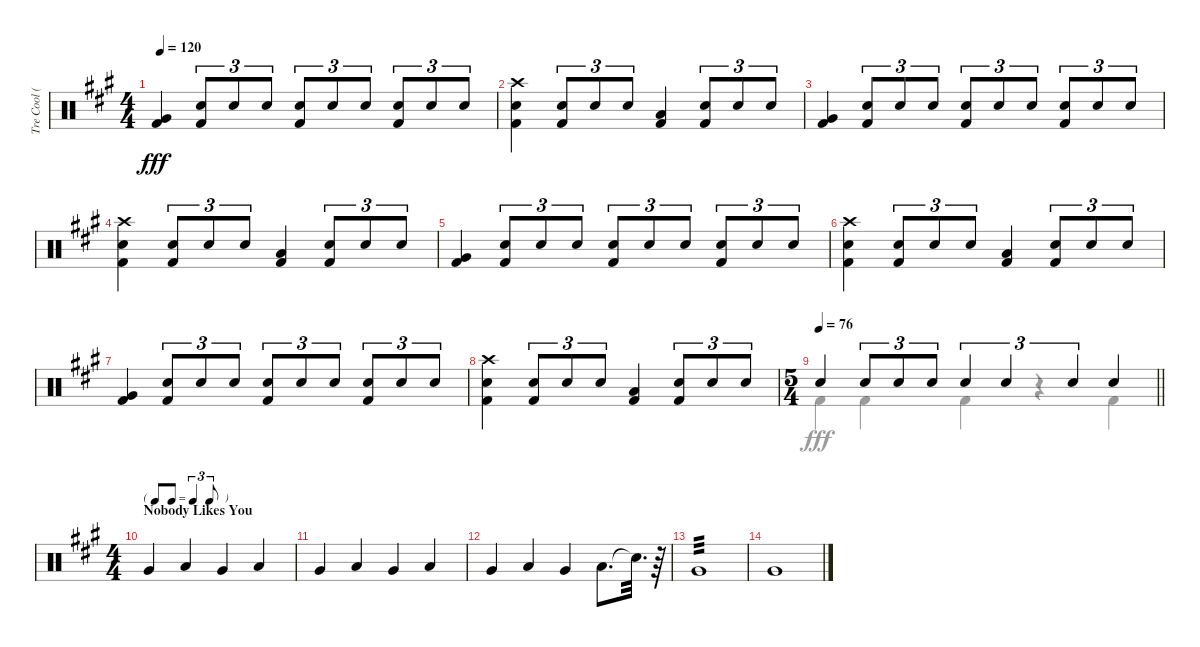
\track ("Tre Cool (Drums)" "Tre Cool (") {instrument percussion}
\staff {score}
\articulation defaults
\voice
\ts (4 4)
\tempo 120
\clef neutral
\ks a
("Very Low Tom (hit)" "Kick (hit) 2").4{dy fff} ("Electric Snare (hit)" "Kick (hit) 2").8{tu (3 2)} "Electric Snare (hit)".8{tu (3 2)} "Electric Snare (hit)".8{tu (3 2)} ("Electric Snare (hit)" "Kick (hit) 2").8{tu (3 2)} "Electric Snare (hit)".8{tu (3 2)} "Electric Snare (hit)".8{tu (3 2)} ("Electric Snare (hit)" "Kick (hit) 2").8{tu (3 2)} "Electric Snare (hit)".8{tu (3 2)} "Electric Snare (hit)".8{tu (3 2)} |
("Crash high (hit)" "Electric Snare (hit)" "Kick (hit) 2").4 ("Electric Snare (hit)" "Kick (hit) 2").8{tu (3 2)} "Electric Snare (hit)".8{tu (3 2)} "Electric Snare (hit)".8{tu (3 2)} ("Low Floor Tom (hit)" "Kick (hit) 2").4 ("Electric Snare (hit)" "Kick (hit) 2").8{tu (3 2)} "Electric Snare (hit)".8{tu (3 2)} "Electric Snare (hit)".8{tu (3 2)} |
("Very Low Tom (hit)" "Kick (hit) 2").4 ("Electric Snare (hit)" "Kick (hit) 2").8{tu (3 2)} "Electric Snare (hit)".8{tu (3 2)} "Electric Snare (hit)".8{tu (3 2)} ("Electric Snare (hit)" "Kick (hit) 2").8{tu (3 2)} "Electric Snare (hit)".8{tu (3 2)} "Electric Snare (hit)".8{tu (3 2)} ("Electric Snare (hit)" "Kick (hit) 2").8{tu (3 2)} "Electric Snare (hit)".8{tu (3 2)} "Electric Snare (hit)".8{tu (3 2)} |
("Crash high (hit)" "Electric Snare (hit)" "Kick (hit) 2").4 ("Electric Snare (hit)" "Kick (hit) 2").8{tu (3 2)} "Electric Snare (hit)".8{tu (3 2)} "Electric Snare (hit)".8{tu (3 2)} ("Low Floor Tom (hit)" "Kick (hit) 2").4 ("Electric Snare (hit)" "Kick (hit) 2").8{tu (3 2)} "Electric Snare (hit)".8{tu (3 2)} "Electric Snare (hit)".8{tu (3 2)} |
("Very Low Tom (hit)" "Kick (hit) 2").4 ("Electric Snare (hit)" "Kick (hit) 2").8{tu (3 2)} "Electric Snare (hit)".8{tu (3 2)} "Electric Snare (hit)".8{tu (3 2)} ("Electric Snare (hit)" "Kick (hit) 2").8{tu (3 2)} "Electric Snare (hit)".8{tu (3 2)} "Electric Snare (hit)".8{tu (3 2)} ("Electric Snare (hit)" "Kick (hit) 2").8{tu (3 2)} "Electric Snare (hit)".8{tu (3 2)} "Electric Snare (hit)".8{tu (3 2)} |
("Crash high (hit)" "Electric Snare (hit)" "Kick (hit) 2").4 ("Electric Snare (hit)" "Kick (hit) 2").8{tu (3 2)} "Electric Snare (hit)".8{tu (3 2)} "Electric Snare (hit)".8{tu (3 2)} ("Low Floor Tom (hit)" "Kick (hit) 2").4 ("Electric Snare (hit)" "Kick (hit) 2").8{tu (3 2)} "Electric Snare (hit)".8{tu (3 2)} "Electric Snare (hit)".8{tu (3 2)} |
("Very Low Tom (hit)" "Kick (hit) 2").4 ("Electric Snare (hit)" "Kick (hit) 2").8{tu (3 2)} "Electric Snare (hit)".8{tu (3 2)} "Electric Snare (hit)".8{tu (3 2)} ("Electric Snare (hit)" "Kick (hit) 2").8{tu (3 2)} "Electric Snare (hit)".8{tu (3 2)} "Electric Snare (hit)".8{tu (3 2)} ("Electric Snare (hit)" "Kick (hit) 2").8{tu (3 2)} "Electric Snare (hit)".8{tu (3 2)} "Electric Snare (hit)".8{tu (3 2)} |
("Crash high (hit)" "Electric Snare (hit)" "Kick (hit) 2").4 ("Electric Snare (hit)" "Kick (hit) 2").8{tu (3 2)} "Electric Snare (hit)".8{tu (3 2)} "Electric Snare (hit)".8{tu (3 2)} ("Low Floor Tom (hit)" "Kick (hit) 2").4 ("Electric Snare (hit)" "Kick (hit) 2").8{tu (3 2)} "Electric Snare (hit)".8{tu (3 2)} "Electric Snare (hit)".8{tu (3 2)} |
\ts (5 4)
\tempo 76
\barLineRight lightlight "Electric Snare (hit)".4 "Electric Snare (hit)".8{tu (3 2)} "Electric Snare (hit)".8{tu (3 2)} "Electric Snare (hit)".8{tu (3 2)} "Electric Snare (hit)".4{tu (3 2)} "Electric Snare (hit)".4{tu (3 2)} "Electric Snare (hit)".4{tu (3 2)} "Electric Snare (hit)".4
|
\ts (4 4)
\tf triplet8th
\section ("" "Nobody Likes You")
"Very Low Tom (hit)".4 "Low Floor Tom (hit)".4 "Very Low Tom (hit)".4 "Low Floor Tom (hit)".4 |
"Very Low Tom (hit)".4 "Low Floor Tom (hit)".4 "Very Low Tom (hit)".4 "Low Floor Tom (hit)".4 |
"Very Low Tom (hit)".4 "Low Floor Tom (hit)".4 "Very Low Tom (hit)".4 "Low Floor Tom (hit)".8{d} "Snare (hit)"{t}.32{d} r.64{volume 0} |
"Very Low Tom (hit)".1{tp 3 volume 16} |
"Very Low Tom (hit)".1
\voice
\clef neutral
\ottava regular
\simile none
\ks a
|
|
|
|
|
|
|
|
\barLineRight lightlight "Kick (hit) 2".4 "Kick (hit) 2".4 "Kick (hit) 2".4
r.4 "Kick (hit) 2".4 |
|
|
|
|
